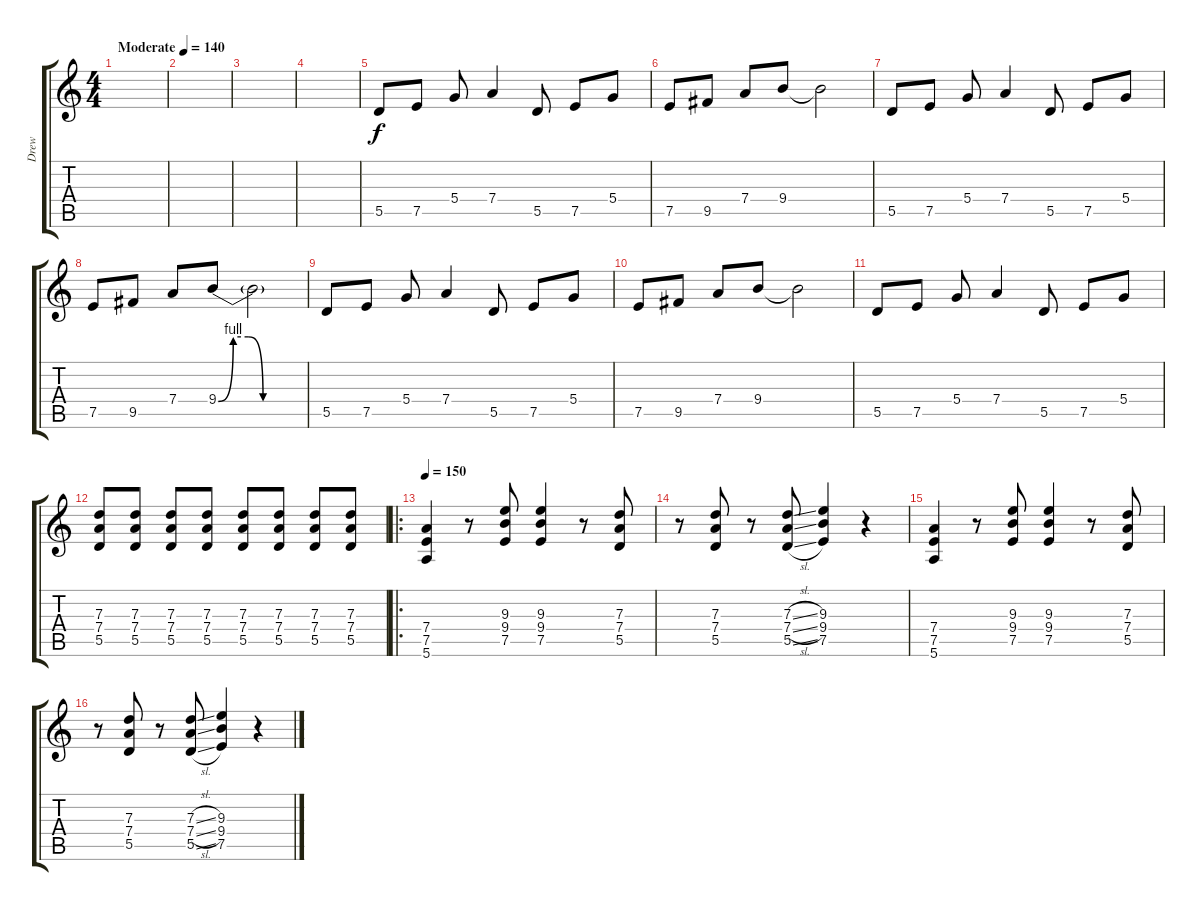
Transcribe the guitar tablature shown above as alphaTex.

\track ("Drew" "Drew") {instrument distortionguitar}
\staff {score tabs}
\tuning (E4 B3 G3 D3 A2 E2) {hide}
\ts (4 4)
\tempo (140 "Moderate")
\clef g2
\ks c
|
|
|
|
5.5.8 7.5.8 5.4.8 7.4.4 5.5.8 7.5.8 5.4.8 |
7.5.8 9.5.8 7.4.8 9.4.8 9.4{t}.2 |
5.5.8 7.5.8 5.4.8 7.4.4 5.5.8 7.5.8 5.4.8 |
7.5.8 9.5.8 7.4.8 9.4{be (custom 0 0 10 4 20 4 30 0 60 0)}.8 9.4{t}.2 |
5.5.8 7.5.8 5.4.8 7.4.4 5.5.8 7.5.8 5.4.8 |
7.5.8 9.5.8 7.4.8 9.4.8 9.4{t}.2 |
5.5.8 7.5.8 5.4.8 7.4.4 5.5.8 7.5.8 5.4.8 |
(7.3 7.4 5.5).8 (7.3 7.4 5.5).8 (7.3 7.4 5.5).8 (7.3 7.4 5.5).8 (7.3 7.4 5.5).8 (7.3 7.4 5.5).8 (7.3 7.4 5.5).8 (7.3 7.4 5.5).8 |
\ro
\tempo 150
(7.4 7.5 5.6).4 r.8 (9.3 9.4 7.5).8 (9.3 9.4 7.5).4 r.8 (7.3 7.4 5.5).8 |
r.8 (7.3 7.4 5.5).8 r.8 (7.3{sl} 7.4{sl} 5.5{sl}).8 (9.3 9.4 7.5).4 r.4 |
(7.4 7.5 5.6).4 r.8 (9.3 9.4 7.5).8 (9.3 9.4 7.5).4 r.8 (7.3 7.4 5.5).8 |
r.8 (7.3 7.4 5.5).8 r.8 (7.3{sl} 7.4{sl} 5.5{sl}).8 (9.3 9.4 7.5).4 r.4
